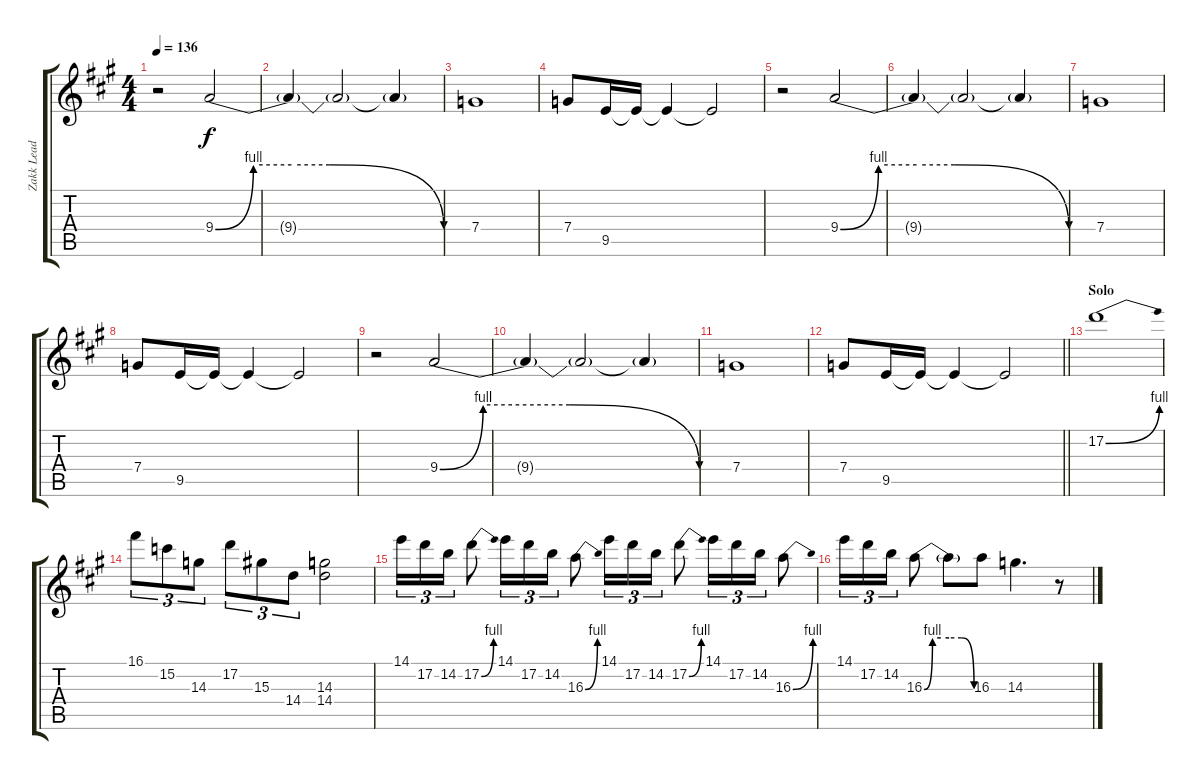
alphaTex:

\track ("Zakk Lead" "Zakk Lead") {instrument distortionguitar}
\staff {score tabs}
\tuning (D4 A3 F3 C3 G2 D2) {hide}
\ts (4 4)
\tempo 136
\clef g2
\ks a
r.2{dy f} 9.4{be (custom 0 0 10 4 20 4 30 4 60 0)}.2 |
9.4{t}.4 9.4{t}.2 9.4{t}.4 |
7.4.1 |
7.4.8 9.5.16 9.5{t}.16 9.5{t}.4 9.5{t}.2 |
r.2 9.4{be (custom 0 0 10 4 20 4 30 4 60 0)}.2 |
9.4{t}.4 9.4{t}.2 9.4{t}.4 |
7.4.1 |
7.4.8 9.5.16 9.5{t}.16 9.5{t}.4 9.5{t}.2 |
r.2 9.4{be (custom 0 0 10 4 20 4 30 4 60 0)}.2 |
9.4{t}.4 9.4{t}.2 9.4{t}.4 |
7.4.1 |
\barLineRight lightlight
7.4.8 9.5.16 9.5{t}.16 9.5{t}.4 9.5{t}.2 |
\section ("" "Solo")
17.2{be (bend 0 0 60 4)}.1 |
16.1.8{tu (3 2)} 15.2.8{tu (3 2)} 14.3.8{tu (3 2)} 17.2.8{tu (3 2)} 15.3.8{tu (3 2)} 14.4.8{tu (3 2)} (14.3 14.4).2 |
14.1.16{tu (3 2)} 17.2.16{tu (3 2)} 14.2.16{tu (3 2)} 17.2{be (bend 0 0 60 4)}.8 14.1.16{tu (3 2)} 17.2.16{tu (3 2)} 14.2.16{tu (3 2)} 16.3{be (bend 0 0 60 4)}.8 14.1.16{tu (3 2)} 17.2.16{tu (3 2)} 14.2.16{tu (3 2)} 17.2{be (bend 0 0 60 4)}.8 14.1.16{tu (3 2)} 17.2.16{tu (3 2)} 14.2.16{tu (3 2)} 16.3{be (bend 0 0 60 4)}.8 |
14.1.16{tu (3 2)} 17.2.16{tu (3 2)} 14.2.16{tu (3 2)} 16.3{be (custom 0 0 10 4 20 4 30 4 45 4 60 0)}.8 16.3{t}.8 16.3.8 14.3.4{d} r.8
